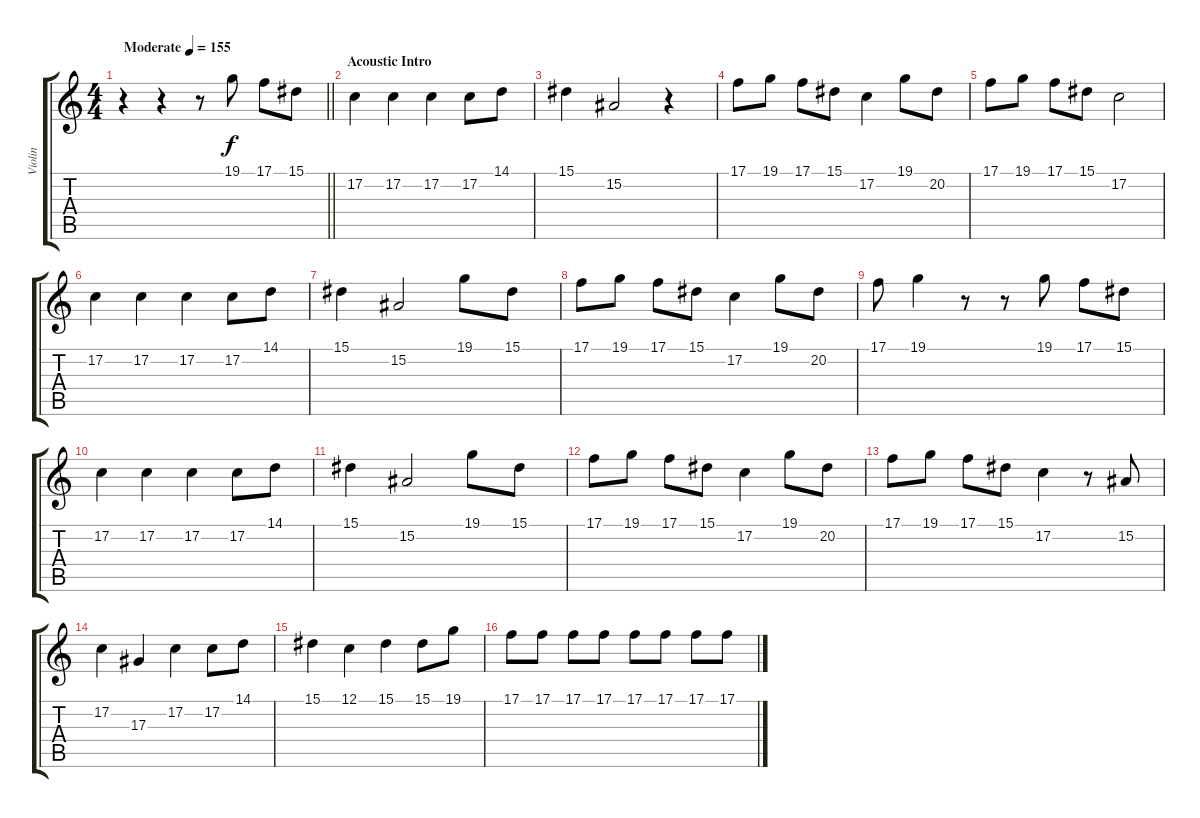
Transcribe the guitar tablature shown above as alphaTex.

\track ("Violin" "Violin") {instrument violin}
\staff {score tabs}
\tuning (C4 G3 Eb3 Bb2 F2 C2) {hide}
\ts (4 4)
\tempo (155 "Moderate")
\clef g2
\barLineRight lightlight
\ks c
r.4{dy f instrument violin} r.4 r.8 19.1.8 17.1.8 15.1.8 |
\section ("" "Acoustic Intro")
17.2.4 17.2.4 17.2.4 17.2.8 14.1.8 |
15.1.4 15.2.2 r.4 |
17.1.8 19.1.8 17.1.8 15.1.8 17.2.4 19.1.8 20.2.8 |
17.1.8 19.1.8 17.1.8 15.1.8 17.2.2 |
17.2.4 17.2.4 17.2.4 17.2.8 14.1.8 |
15.1.4 15.2.2 19.1.8 15.1.8 |
17.1.8 19.1.8 17.1.8 15.1.8 17.2.4 19.1.8 20.2.8 |
17.1.8 19.1.4 r.8 r.8 19.1.8 17.1.8 15.1.8 |
17.2.4 17.2.4 17.2.4 17.2.8 14.1.8 |
15.1.4 15.2.2 19.1.8 15.1.8 |
17.1.8 19.1.8 17.1.8 15.1.8 17.2.4 19.1.8 20.2.8 |
17.1.8 19.1.8 17.1.8 15.1.8 17.2.4 r.8 15.2.8 |
17.2.4 17.3.4 17.2.4 17.2.8 14.1.8 |
15.1.4 12.1.4 15.1.4 15.1.8 19.1.8 |
17.1.8 17.1.8 17.1.8 17.1.8 17.1.8 17.1.8 17.1.8 17.1.8
